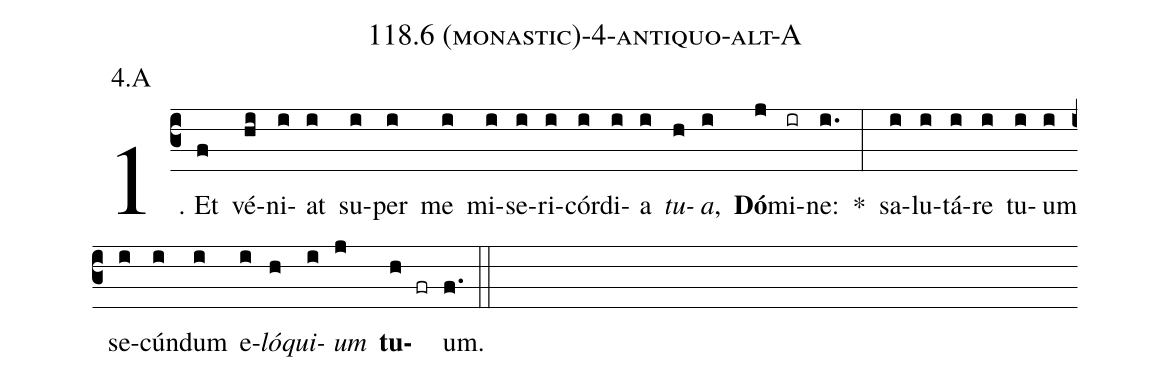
name: 118.6 (monastic)-4-antiquo-alt-A;
annotation: 4.A;
%%
(c3)1. Et(f) vé(hi)ni(i)at(i) su(i)per(i) me(i) mi(i)se(i)ri(i)cór(i)di(i)a(i) <i>tu</i>(h)<i>a</i>,(i) <b>Dó</b>(j)mi(ir)ne:(i.) *(:) sa(i)lu(i)tá(i)re(i) tu(i)um(i) se(i)cún(i)dum(i) e(i)<i>ló</i>(h)<i>qui</i>(i)<i>um</i>(j) <b>tu</b>(h fr)um.(f.) (::)
